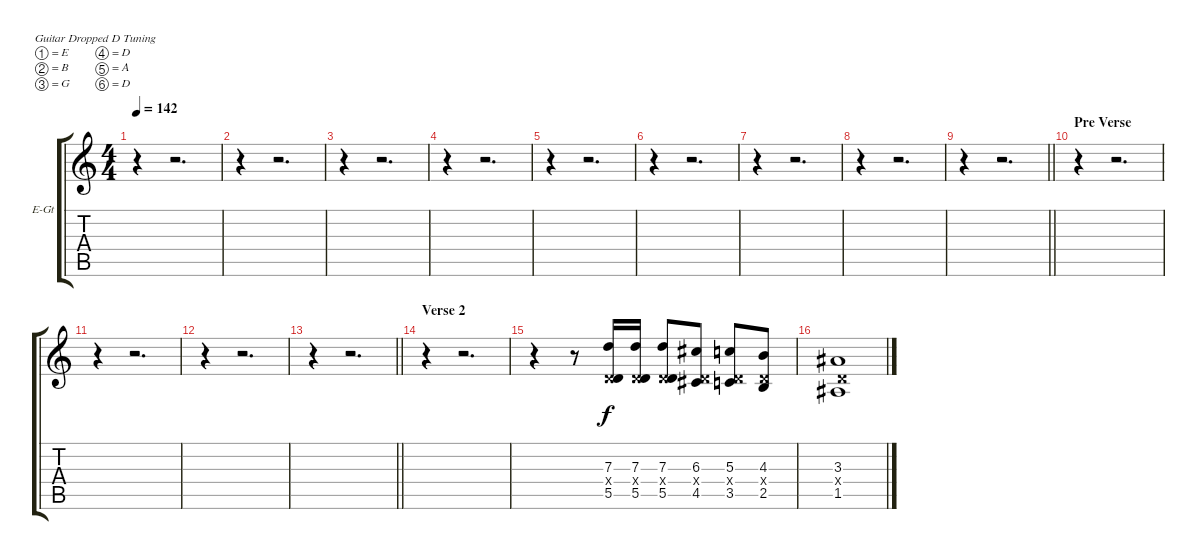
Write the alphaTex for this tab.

\bracketExtendMode groupsimilarinstruments
\firstSystemTrackNameOrientation horizontal
\otherSystemsTrackNameOrientation horizontal
\track ("Electric Guitar 3" "E-Gt") {instrument distortionguitar}
\staff {score tabs}
\tuning (E4 B3 G3 D3 A2 D2)
\ts (4 4)
\tempo 142
\clef g2
\ks c
r.4{dy f} r.2{d} |
r.4 r.2{d} |
r.4 r.2{d} |
r.4 r.2{d} |
r.4 r.2{d} |
r.4 r.2{d} |
r.4 r.2{d} |
r.4 r.2{d} |
\barLineRight lightlight
r.4 r.2{d} |
\section ("" "Pre Verse")
r.4 r.2{d} |
r.4 r.2{d} |
r.4 r.2{d} |
\barLineRight lightlight
r.4 r.2{d} |
\section ("" "Verse 2")
r.4 r.2{d} |
r.4 r.8 (7.3 0.4{x} 5.5).16 (7.3 0.4{x} 5.5).16 (7.3 0.4{x} 5.5).8 (6.3 0.4{x} 4.5).8 (5.3 0.4{x} 3.5).8 (4.3 0.4{x} 2.5).8 |
(3.3 0.4{x} 1.5).1
